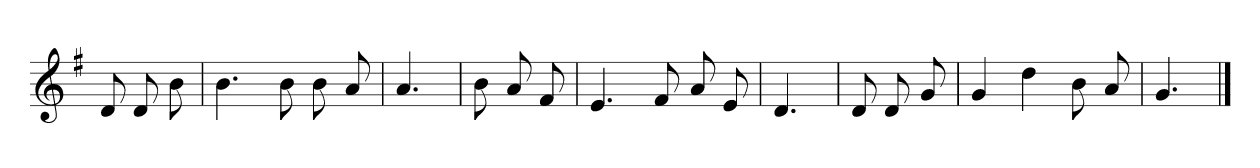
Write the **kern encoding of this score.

**kern
*part1
*staff1
*clefG2
*k[f#]
*G:
=
8d
8d
8b
=1
4.b
8b
8b
8a
=2
4.a
=3
8b
8a
8f#
=4
4.e
8f#
8a
8e
=5
4.d
=6
8d
8d
8g
=7
4g
4dd
8b
8a
=8
4.g
==
*-
